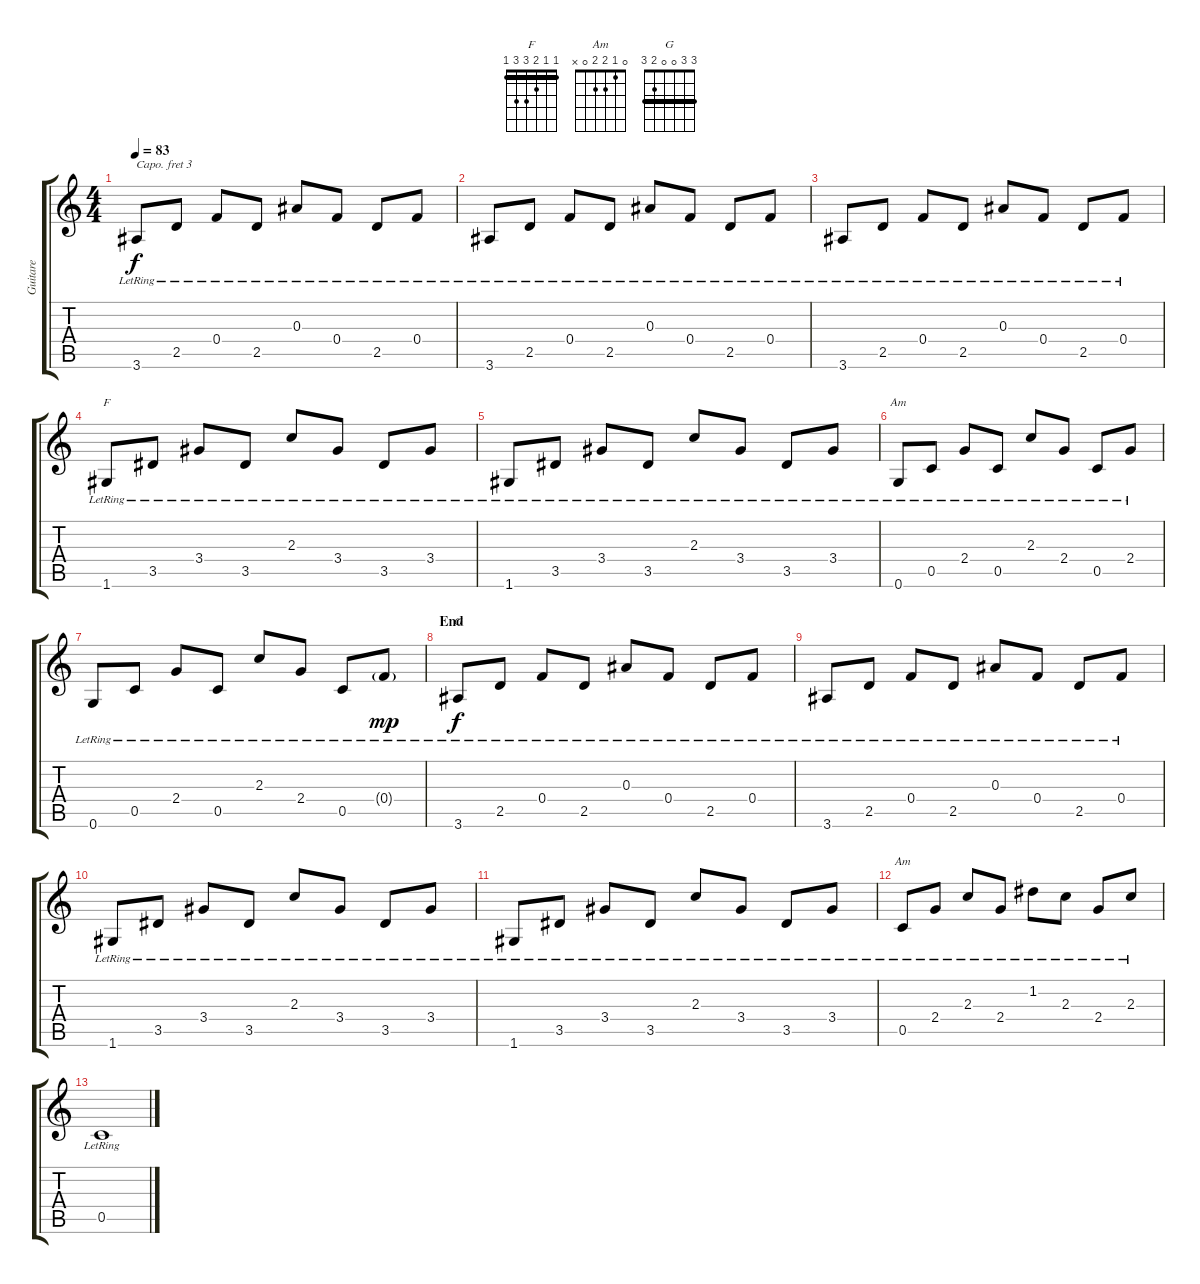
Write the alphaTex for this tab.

\track ("Guitare" "Guitare") {instrument acousticguitarnylon}
\staff {score tabs}
\capo 3
\tuning (E4 B3 G3 D3 A2 E2) {hide}
\chord ("F" 1 1 2 3 3 1) {barre 1}
\chord ("Am" 0 1 2 2 0 0)
\chord ("G" 3 3 0 0 2 3) {barre 3}
\chord ("Am" 0 1 2 2 0 x)
\ts (4 4)
\tempo 83
\clef g2
\ks c
3.6{lr}.8{dy f} 2.5{lr}.8 0.4{lr}.8 2.5{lr}.8 0.3{lr}.8 0.4{lr}.8 2.5{lr}.8 0.4{lr}.8 |
3.6{lr}.8 2.5{lr}.8 0.4{lr}.8 2.5{lr}.8 0.3{lr}.8 0.4{lr}.8 2.5{lr}.8 0.4{lr}.8 |
3.6{lr}.8 2.5{lr}.8 0.4{lr}.8 2.5{lr}.8 0.3{lr}.8 0.4{lr}.8 2.5{lr}.8 0.4{lr}.8 |
1.6{lr}.8{ch "F"} 3.5{lr}.8 3.4{lr}.8 3.5{lr}.8 2.3{lr}.8 3.4{lr}.8 3.5{lr}.8 3.4{lr}.8 |
1.6{lr}.8 3.5{lr}.8 3.4{lr}.8 3.5{lr}.8 2.3{lr}.8 3.4{lr}.8 3.5{lr}.8 3.4{lr}.8 |
0.6{lr}.8{ch "Am"} 0.5{lr}.8 2.4{lr}.8 0.5{lr}.8 2.3{lr}.8 2.4{lr}.8 0.5{lr}.8 2.4{lr}.8 |
0.6{lr}.8 0.5{lr}.8 2.4{lr}.8 0.5{lr}.8 2.3{lr}.8 2.4{lr}.8 0.5{lr}.8 0.4{g lr}.8{dy mp} |
\section ("" "End")
3.6{lr}.8{ch "G" dy f} 2.5{lr}.8 0.4{lr}.8 2.5{lr}.8 0.3{lr}.8 0.4{lr}.8 2.5{lr}.8 0.4{lr}.8 |
3.6{lr}.8 2.5{lr}.8 0.4{lr}.8 2.5{lr}.8 0.3{lr}.8 0.4{lr}.8 2.5{lr}.8 0.4{lr}.8 |
1.6{lr}.8 3.5{lr}.8 3.4{lr}.8 3.5{lr}.8 2.3{lr}.8 3.4{lr}.8 3.5{lr}.8 3.4{lr}.8 |
1.6{lr}.8 3.5{lr}.8 3.4{lr}.8 3.5{lr}.8 2.3{lr}.8 3.4{lr}.8 3.5{lr}.8 3.4{lr}.8 |
0.5{lr}.8{ch "Am"} 2.4{lr}.8 2.3{lr}.8 2.4{lr}.8 1.2{lr}.8 2.3{lr}.8 2.4{lr}.8 2.3{lr}.8 |
0.5{lr}.1
